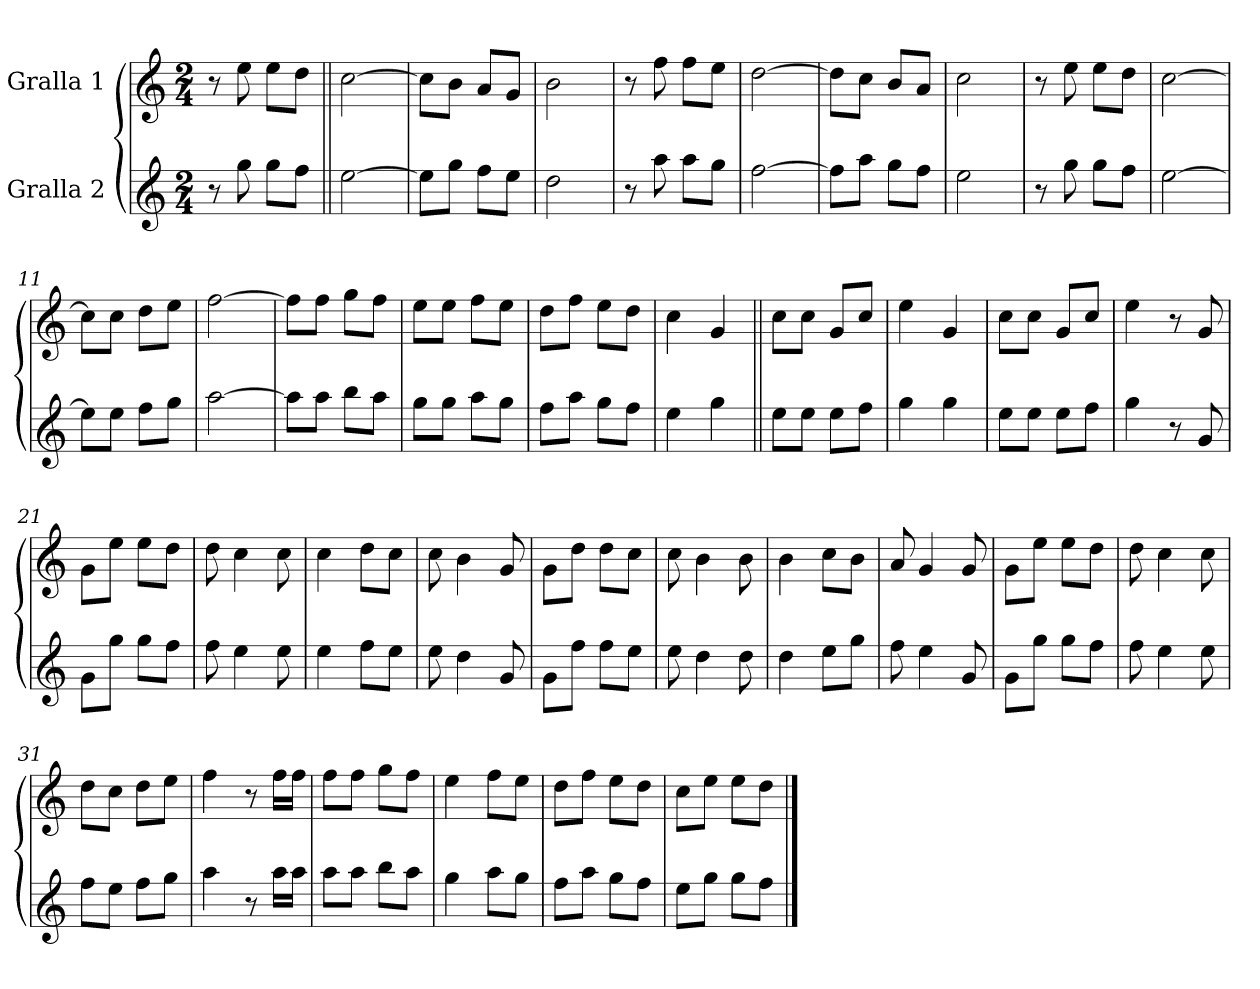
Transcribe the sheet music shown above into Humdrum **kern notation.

**kern	**kern
*part2	*part1
*staff2	*staff1
*I"Gralla 2	*I"Gralla 1
*clefG2	*clefG2
*k[]	*k[]
*M2/4	*M2/4
=1	=1
8r	8r
8gg	8ee
8gg\L	8ee\L
8ff\J	8dd\J
=2||	=2||
[2ee	[2cc
=3	=3
8ee\L]	8cc\L]
8gg\J	8b\J
8ff\L	8a/L
8ee\J	8g/J
=4	=4
2dd	2b
=5	=5
8r	8r
8aa	8ff
8aa\L	8ff\L
8gg\J	8ee\J
=6	=6
[2ff	[2dd
=7	=7
8ff\L]	8dd\L]
8aa\J	8cc\J
8gg\L	8b/L
8ff\J	8a/J
=8	=8
2ee	2cc
=9	=9
8r	8r
8gg	8ee
8gg\L	8ee\L
8ff\J	8dd\J
=10	=10
[2ee	[2cc
=11	=11
8ee\L]	8cc\L]
8ee\J	8cc\J
8ff\L	8dd\L
8gg\J	8ee\J
=12	=12
[2aa	[2ff
=13	=13
8aa\L]	8ff\L]
8aa\J	8ff\J
8bb\L	8gg\L
8aa\J	8ff\J
=14	=14
8gg\L	8ee\L
8gg\J	8ee\J
8aa\L	8ff\L
8gg\J	8ee\J
=15	=15
8ff\L	8dd\L
8aa\J	8ff\J
8gg\L	8ee\L
8ff\J	8dd\J
=16	=16
4ee	4cc
4gg	4g
=17||	=17||
8ee\L	8cc\L
8ee\J	8cc\J
8ee\L	8g/L
8ff\J	8cc/J
=18	=18
4gg	4ee
4gg	4g
=19	=19
8ee\L	8cc\L
8ee\J	8cc\J
8ee\L	8g/L
8ff\J	8cc/J
=20	=20
4gg	4ee
8r	8r
8g	8g
=21	=21
8g\L	8g\L
8gg\J	8ee\J
8gg\L	8ee\L
8ff\J	8dd\J
=22	=22
8ff	8dd
4ee	4cc
8ee	8cc
=23	=23
4ee	4cc
8ff\L	8dd\L
8ee\J	8cc\J
=24	=24
8ee	8cc
4dd	4b
8g	8g
=25	=25
8g\L	8g\L
8ff\J	8dd\J
8ff\L	8dd\L
8ee\J	8cc\J
=26	=26
8ee	8cc
4dd	4b
8dd	8b
=27	=27
4dd	4b
8ee\L	8cc\L
8gg\J	8b\J
=28	=28
8ff	8a
4ee	4g
8g	8g
=29	=29
8g\L	8g\L
8gg\J	8ee\J
8gg\L	8ee\L
8ff\J	8dd\J
=30	=30
8ff	8dd
4ee	4cc
8ee	8cc
=31	=31
8ff\L	8dd\L
8ee\J	8cc\J
8ff\L	8dd\L
8gg\J	8ee\J
=32	=32
4aa	4ff
8r	8r
16aa\LL	16ff\LL
16aa\JJ	16ff\JJ
=33	=33
8aa\L	8ff\L
8aa\J	8ff\J
8bb\L	8gg\L
8aa\J	8ff\J
=34	=34
4gg	4ee
8aa\L	8ff\L
8gg\J	8ee\J
=35	=35
8ff\L	8dd\L
8aa\J	8ff\J
8gg\L	8ee\L
8ff\J	8dd\J
=36	=36
8ee\L	8cc\L
8gg\J	8ee\J
8gg\L	8ee\L
8ff\J	8dd\J
==	==
*-	*-
